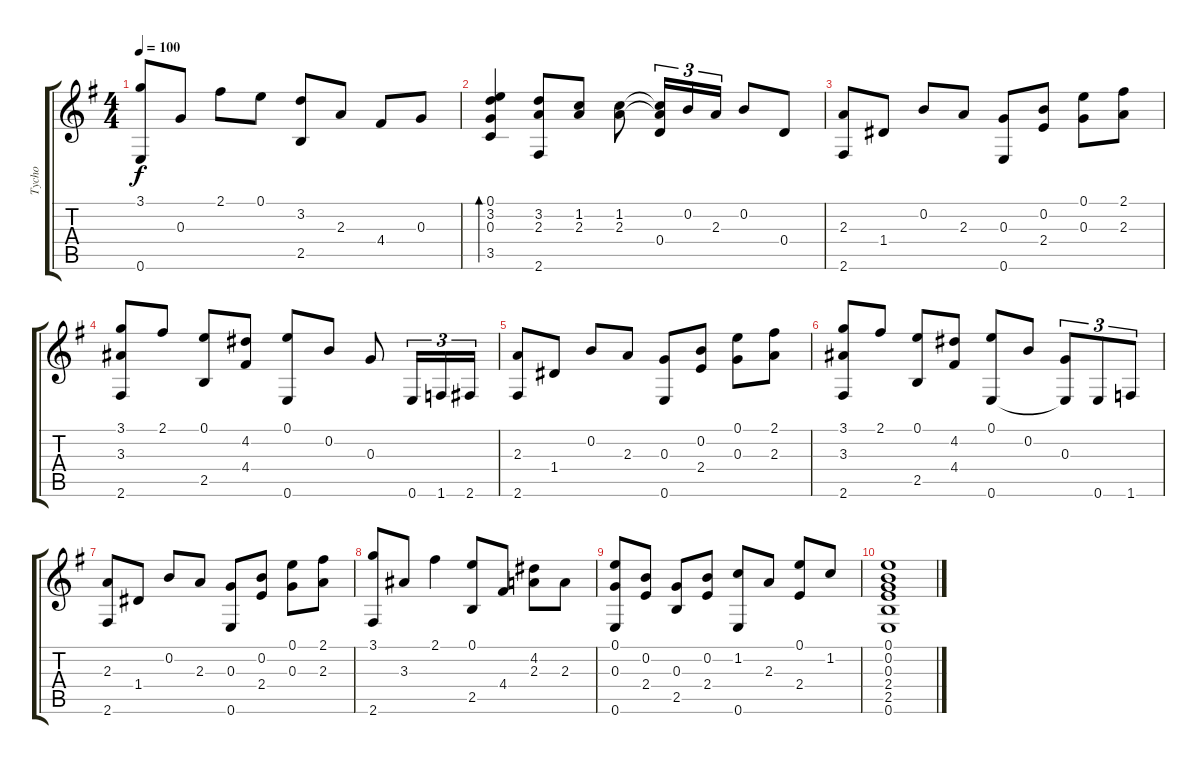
\track ("Tycho" "Tycho") {instrument acousticguitarnylon}
\staff {score tabs}
\tuning (E4 B3 G3 D3 A2 E2) {hide}
\ts (4 4)
\tempo 100
\clef g2
\ks g
(3.1 0.6).8{dy f} 0.3.8 2.1.8 0.1.8 (3.2 2.5).8 2.3.8 4.4.8 0.3.8 |
(0.1 3.2 0.3 3.5).4{bd 480} (3.2 2.3 2.6).8 (1.2 2.3).8 (1.2 2.3).8 (1.2{t} 2.3{t} 0.4).16{tu (3 2)} 0.2.16{tu (3 2)} 2.3.16{tu (3 2)} 0.2.8 0.4.8 |
(2.3 2.6).8 1.4.8 0.2.8 2.3.8 (0.3 0.6).8 (0.2 2.4).8 (0.1 0.3).8 (2.1 2.3).8 |
(3.1 3.3 2.6).8 2.1.8 (0.1 2.5).8 (4.2 4.4).8 (0.1 0.6).8 0.2.8 0.3.8 0.6.16{tu (3 2)} 1.6.16{tu (3 2)} 2.6.16{tu (3 2)} |
(2.3 2.6).8 1.4.8 0.2.8 2.3.8 (0.3 0.6).8 (0.2 2.4).8 (0.1 0.3).8 (2.1 2.3).8 |
(3.1 3.3 2.6).8 2.1.8 (0.1 2.5).8 (4.2 4.4).8 (0.1 0.6).8 0.2.8 (0.3 0.6{t}).8{tu (3 2)} 0.6.8{tu (3 2)} 1.6.8{tu (3 2)} |
(2.3 2.6).8 1.4.8 0.2.8 2.3.8 (0.3 0.6).8 (0.2 2.4).8 (0.1 0.3).8 (2.1 2.3).8 |
(3.1 2.6).8 3.3.8 2.1.4 (0.1 2.5).8 4.4.8 (4.2 2.3).8 2.3.8 |
(0.1 0.3 0.6).8 (0.2 2.4).8 (0.3 2.5).8 (0.2 2.4).8 (1.2 0.6).8 2.3.8 (0.1 2.4).8 1.2.8 |
(0.1 0.2 0.3 2.4 2.5 0.6).1
